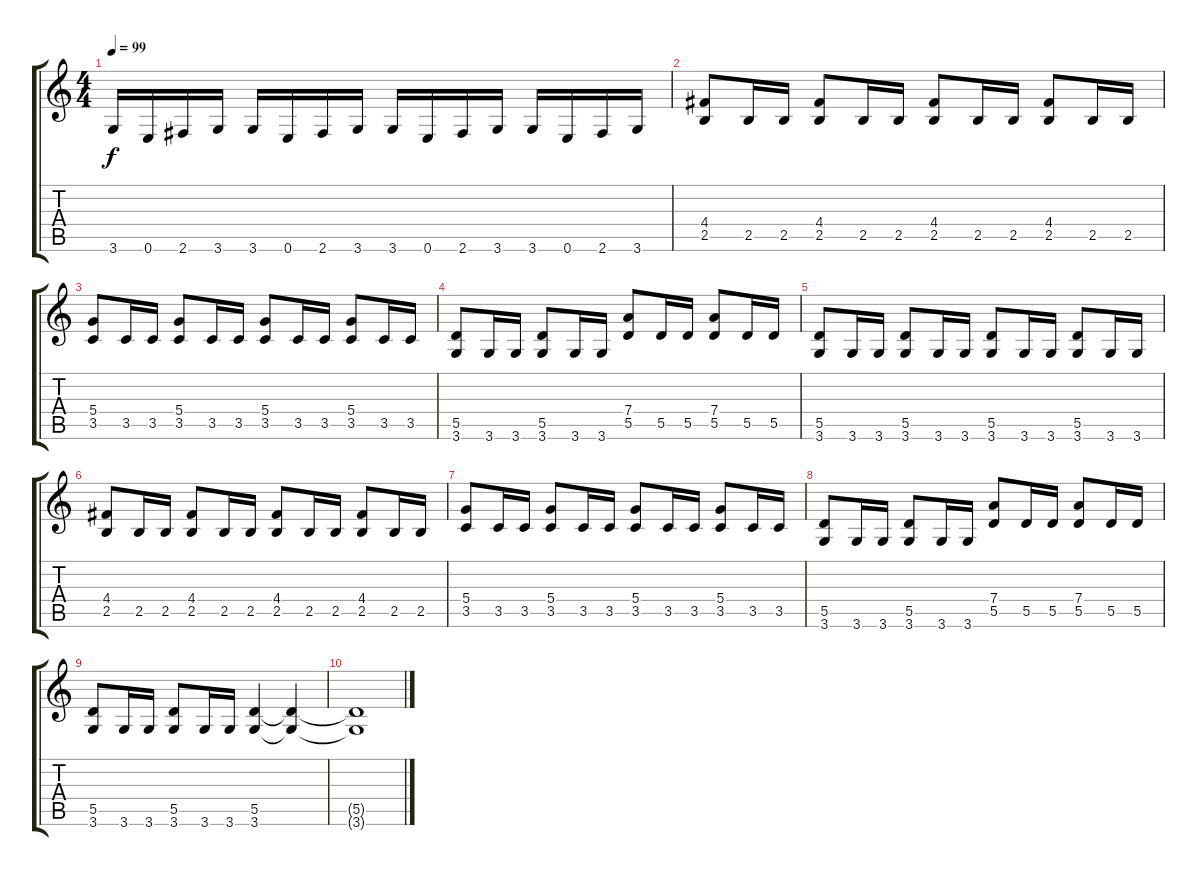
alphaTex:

\track "" {instrument distortionguitar}
\staff {score tabs}
\tuning (E4 B3 G3 D3 A2 E2) {hide}
\ts (4 4)
\tempo 99
\clef g2
\ks c
3.6.16{dy f} 0.6.16 2.6.16 3.6.16 3.6.16 0.6.16 2.6.16 3.6.16 3.6.16 0.6.16 2.6.16 3.6.16 3.6.16 0.6.16 2.6.16 3.6.16 |
(4.4 2.5).8 2.5.16 2.5.16 (4.4 2.5).8 2.5.16 2.5.16 (4.4 2.5).8 2.5.16 2.5.16 (4.4 2.5).8 2.5.16 2.5.16 |
(5.4 3.5).8 3.5.16 3.5.16 (5.4 3.5).8 3.5.16 3.5.16 (5.4 3.5).8 3.5.16 3.5.16 (5.4 3.5).8 3.5.16 3.5.16 |
(5.5 3.6).8 3.6.16 3.6.16 (5.5 3.6).8 3.6.16 3.6.16 (7.4 5.5).8 5.5.16 5.5.16 (7.4 5.5).8 5.5.16 5.5.16 |
(5.5 3.6).8 3.6.16 3.6.16 (5.5 3.6).8 3.6.16 3.6.16 (5.5 3.6).8 3.6.16 3.6.16 (5.5 3.6).8 3.6.16 3.6.16 |
(4.4 2.5).8 2.5.16 2.5.16 (4.4 2.5).8 2.5.16 2.5.16 (4.4 2.5).8 2.5.16 2.5.16 (4.4 2.5).8 2.5.16 2.5.16 |
(5.4 3.5).8 3.5.16 3.5.16 (5.4 3.5).8 3.5.16 3.5.16 (5.4 3.5).8 3.5.16 3.5.16 (5.4 3.5).8 3.5.16 3.5.16 |
(5.5 3.6).8 3.6.16 3.6.16 (5.5 3.6).8 3.6.16 3.6.16 (7.4 5.5).8 5.5.16 5.5.16 (7.4 5.5).8 5.5.16 5.5.16 |
(5.5 3.6).8 3.6.16 3.6.16 (5.5 3.6).8 3.6.16 3.6.16 (5.5 3.6).4 (5.5{t} 3.6{t}).4 |
(5.5{t} 3.6{t}).1
